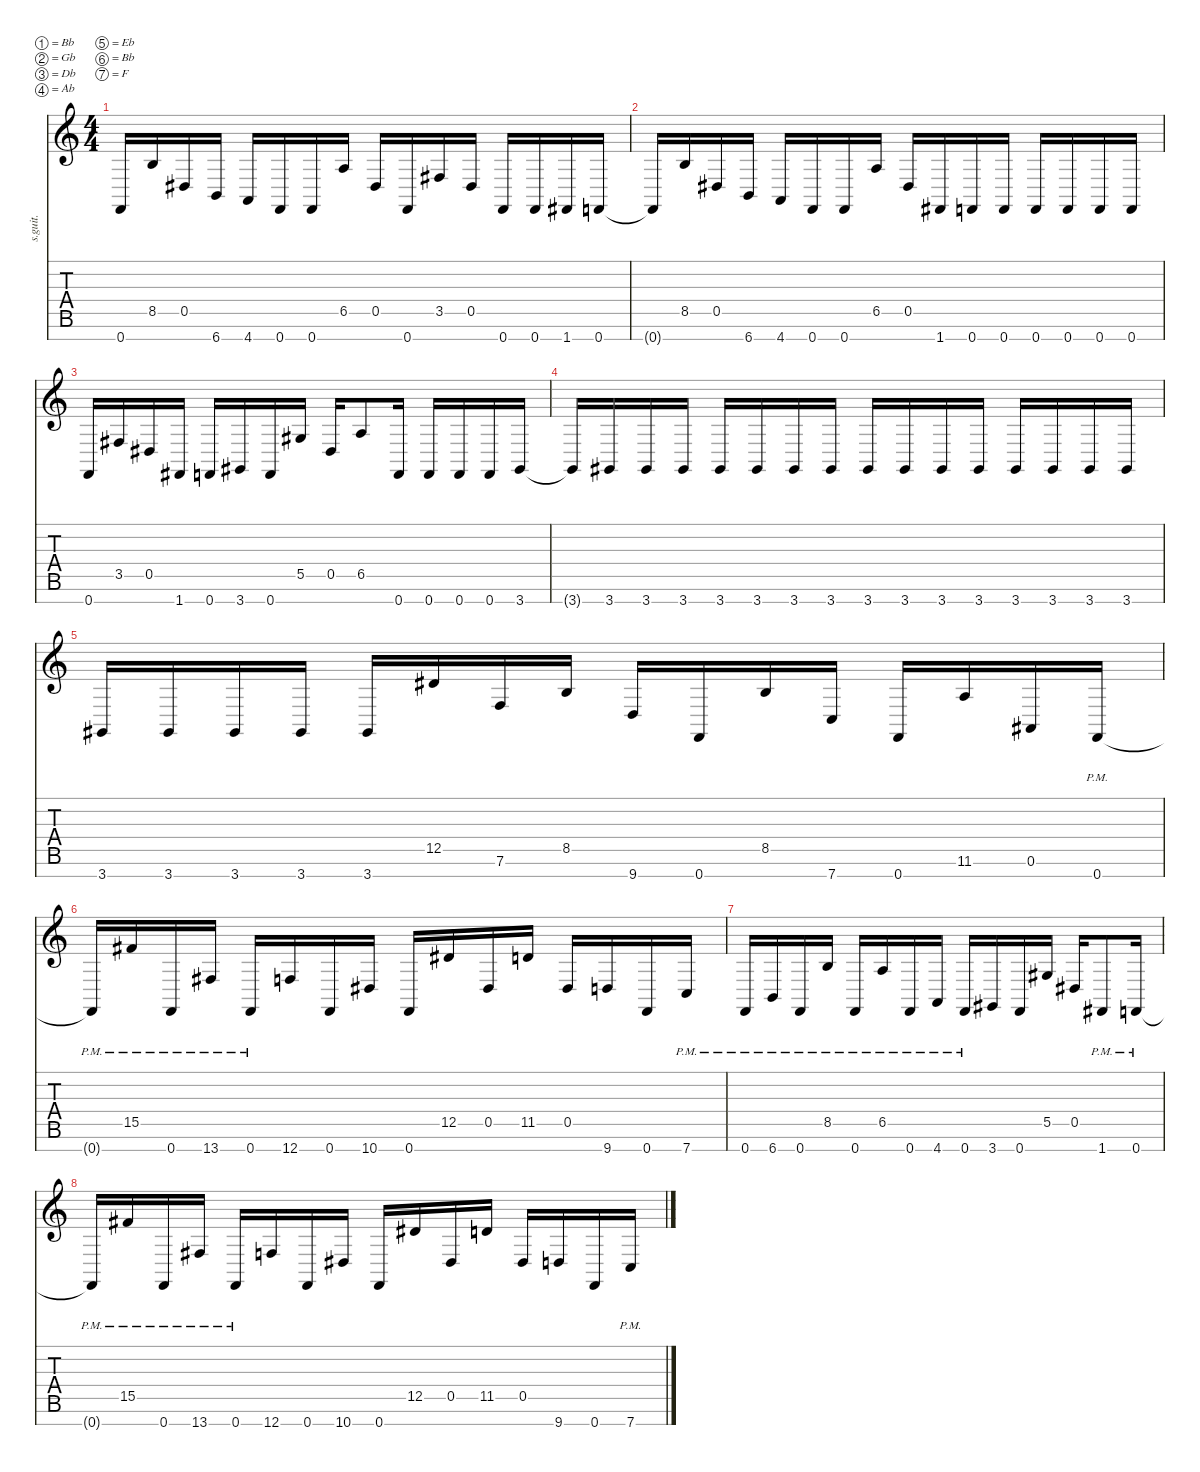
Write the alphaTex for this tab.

\defaultSystemsLayout 4
\hideDynamics
\bracketExtendMode nobrackets
\track ("Fredrik Thordendal" "s.guit.") {instrument distortionguitar}
\staff {score tabs}
\tuning (Bb3 Gb3 Db3 Ab2 Eb2 Bb1 F1)
\ts (4 4)
\tempo (110 hide)
\clef g2
\ks c
0.7.16{lyrics (0 "") lyrics (1 "") lyrics (2 "") lyrics (3 "") lyrics (4 "") dy f} 8.5.16{lyrics (0 "") lyrics (1 "") lyrics (2 "") lyrics (3 "") lyrics (4 "")} 0.5{acc #}.16{lyrics (0 "") lyrics (1 "") lyrics (2 "") lyrics (3 "") lyrics (4 "")} 6.7.16{lyrics (0 "") lyrics (1 "") lyrics (2 "") lyrics (3 "") lyrics (4 "")} 4.7.16{lyrics (0 "") lyrics (1 "") lyrics (2 "") lyrics (3 "") lyrics (4 "")} 0.7.16{lyrics (0 "") lyrics (1 "") lyrics (2 "") lyrics (3 "") lyrics (4 "")} 0.7.16{lyrics (0 "") lyrics (1 "") lyrics (2 "") lyrics (3 "") lyrics (4 "")} 6.5.16{lyrics (0 "") lyrics (1 "") lyrics (2 "") lyrics (3 "") lyrics (4 "")} 0.5{acc #}.16{lyrics (0 "") lyrics (1 "") lyrics (2 "") lyrics (3 "") lyrics (4 "")} 0.7.16{lyrics (0 "") lyrics (1 "") lyrics (2 "") lyrics (3 "") lyrics (4 "")} 3.5{acc #}.16{lyrics (0 "") lyrics (1 "") lyrics (2 "") lyrics (3 "") lyrics (4 "")} 0.5{acc #}.16{lyrics (0 "") lyrics (1 "") lyrics (2 "") lyrics (3 "") lyrics (4 "")} 0.7.16{lyrics (0 "") lyrics (1 "") lyrics (2 "") lyrics (3 "") lyrics (4 "")} 0.7.16{lyrics (0 "") lyrics (1 "") lyrics (2 "") lyrics (3 "") lyrics (4 "")} 1.7{acc #}.16{lyrics (0 "") lyrics (1 "") lyrics (2 "") lyrics (3 "") lyrics (4 "")} 0.7.16{lyrics (0 "") lyrics (1 "") lyrics (2 "") lyrics (3 "") lyrics (4 "")} |
0.7{t}.16{lyrics (0 "") lyrics (1 "") lyrics (2 "") lyrics (3 "") lyrics (4 "")} 8.5.16{lyrics (0 "") lyrics (1 "") lyrics (2 "") lyrics (3 "") lyrics (4 "")} 0.5{acc #}.16{lyrics (0 "") lyrics (1 "") lyrics (2 "") lyrics (3 "") lyrics (4 "")} 6.7.16{lyrics (0 "") lyrics (1 "") lyrics (2 "") lyrics (3 "") lyrics (4 "")} 4.7.16{lyrics (0 "") lyrics (1 "") lyrics (2 "") lyrics (3 "") lyrics (4 "")} 0.7.16{lyrics (0 "") lyrics (1 "") lyrics (2 "") lyrics (3 "") lyrics (4 "")} 0.7.16{lyrics (0 "") lyrics (1 "") lyrics (2 "") lyrics (3 "") lyrics (4 "")} 6.5.16{lyrics (0 "") lyrics (1 "") lyrics (2 "") lyrics (3 "") lyrics (4 "")} 0.5{acc #}.16{lyrics (0 "") lyrics (1 "") lyrics (2 "") lyrics (3 "") lyrics (4 "")} 1.7{acc #}.16{lyrics (0 "") lyrics (1 "") lyrics (2 "") lyrics (3 "") lyrics (4 "")} 0.7.16{lyrics (0 "") lyrics (1 "") lyrics (2 "") lyrics (3 "") lyrics (4 "")} 0.7.16{lyrics (0 "") lyrics (1 "") lyrics (2 "") lyrics (3 "") lyrics (4 "")} 0.7.16{lyrics (0 "") lyrics (1 "") lyrics (2 "") lyrics (3 "") lyrics (4 "")} 0.7.16{lyrics (0 "") lyrics (1 "") lyrics (2 "") lyrics (3 "") lyrics (4 "")} 0.7.16{lyrics (0 "") lyrics (1 "") lyrics (2 "") lyrics (3 "") lyrics (4 "")} 0.7.16{lyrics (0 "") lyrics (1 "") lyrics (2 "") lyrics (3 "") lyrics (4 "")} |
0.7.16{lyrics (0 "") lyrics (1 "") lyrics (2 "") lyrics (3 "") lyrics (4 "")} 3.5{acc #}.16{lyrics (0 "") lyrics (1 "") lyrics (2 "") lyrics (3 "") lyrics (4 "")} 0.5{acc #}.16{lyrics (0 "") lyrics (1 "") lyrics (2 "") lyrics (3 "") lyrics (4 "")} 1.7{acc #}.16{lyrics (0 "") lyrics (1 "") lyrics (2 "") lyrics (3 "") lyrics (4 "")} 0.7.16{lyrics (0 "") lyrics (1 "") lyrics (2 "") lyrics (3 "") lyrics (4 "")} 3.7{acc #}.16{lyrics (0 "") lyrics (1 "") lyrics (2 "") lyrics (3 "") lyrics (4 "")} 0.7.16{lyrics (0 "") lyrics (1 "") lyrics (2 "") lyrics (3 "") lyrics (4 "")} 5.5{acc #}.16{lyrics (0 "") lyrics (1 "") lyrics (2 "") lyrics (3 "") lyrics (4 "")} 0.5{acc #}.16{lyrics (0 "") lyrics (1 "") lyrics (2 "") lyrics (3 "") lyrics (4 "")} 6.5.8{lyrics (0 "") lyrics (1 "") lyrics (2 "") lyrics (3 "") lyrics (4 "")} 0.7.16{lyrics (0 "") lyrics (1 "") lyrics (2 "") lyrics (3 "") lyrics (4 "")} 0.7.16{lyrics (0 "") lyrics (1 "") lyrics (2 "") lyrics (3 "") lyrics (4 "")} 0.7.16{lyrics (0 "") lyrics (1 "") lyrics (2 "") lyrics (3 "") lyrics (4 "")} 0.7.16{lyrics (0 "") lyrics (1 "") lyrics (2 "") lyrics (3 "") lyrics (4 "")} 3.7{acc #}.16{lyrics (0 "") lyrics (1 "") lyrics (2 "") lyrics (3 "") lyrics (4 "")} |
3.7{t acc #}.16{lyrics (0 "") lyrics (1 "") lyrics (2 "") lyrics (3 "") lyrics (4 "")} 3.7{acc #}.16{lyrics (0 "") lyrics (1 "") lyrics (2 "") lyrics (3 "") lyrics (4 "")} 3.7{acc #}.16{lyrics (0 "") lyrics (1 "") lyrics (2 "") lyrics (3 "") lyrics (4 "")} 3.7{acc #}.16{lyrics (0 "") lyrics (1 "") lyrics (2 "") lyrics (3 "") lyrics (4 "")} 3.7{acc #}.16{lyrics (0 "") lyrics (1 "") lyrics (2 "") lyrics (3 "") lyrics (4 "")} 3.7{acc #}.16{lyrics (0 "") lyrics (1 "") lyrics (2 "") lyrics (3 "") lyrics (4 "")} 3.7{acc #}.16{lyrics (0 "") lyrics (1 "") lyrics (2 "") lyrics (3 "") lyrics (4 "")} 3.7{acc #}.16{lyrics (0 "") lyrics (1 "") lyrics (2 "") lyrics (3 "") lyrics (4 "")} 3.7{acc #}.16{lyrics (0 "") lyrics (1 "") lyrics (2 "") lyrics (3 "") lyrics (4 "")} 3.7{acc #}.16{lyrics (0 "") lyrics (1 "") lyrics (2 "") lyrics (3 "") lyrics (4 "")} 3.7{acc #}.16{lyrics (0 "") lyrics (1 "") lyrics (2 "") lyrics (3 "") lyrics (4 "")} 3.7{acc #}.16{lyrics (0 "") lyrics (1 "") lyrics (2 "") lyrics (3 "") lyrics (4 "")} 3.7{acc #}.16{lyrics (0 "") lyrics (1 "") lyrics (2 "") lyrics (3 "") lyrics (4 "")} 3.7{acc #}.16{lyrics (0 "") lyrics (1 "") lyrics (2 "") lyrics (3 "") lyrics (4 "")} 3.7{acc #}.16{lyrics (0 "") lyrics (1 "") lyrics (2 "") lyrics (3 "") lyrics (4 "")} 3.7{acc #}.16{lyrics (0 "") lyrics (1 "") lyrics (2 "") lyrics (3 "") lyrics (4 "")} |
3.7{acc #}.16{lyrics (0 "") lyrics (1 "") lyrics (2 "") lyrics (3 "") lyrics (4 "")} 3.7{acc #}.16{lyrics (0 "") lyrics (1 "") lyrics (2 "") lyrics (3 "") lyrics (4 "")} 3.7{acc #}.16{lyrics (0 "") lyrics (1 "") lyrics (2 "") lyrics (3 "") lyrics (4 "")} 3.7{acc #}.16{lyrics (0 "") lyrics (1 "") lyrics (2 "") lyrics (3 "") lyrics (4 "")} 3.7{acc #}.16{lyrics (0 "") lyrics (1 "") lyrics (2 "") lyrics (3 "") lyrics (4 "")} 12.5{acc #}.16{lyrics (0 "") lyrics (1 "") lyrics (2 "") lyrics (3 "") lyrics (4 "")} 7.6.16{lyrics (0 "") lyrics (1 "") lyrics (2 "") lyrics (3 "") lyrics (4 "")} 8.5.16{lyrics (0 "") lyrics (1 "") lyrics (2 "") lyrics (3 "") lyrics (4 "")} 9.7.16{lyrics (0 "") lyrics (1 "") lyrics (2 "") lyrics (3 "") lyrics (4 "")} 0.7.16{lyrics (0 "") lyrics (1 "") lyrics (2 "") lyrics (3 "") lyrics (4 "")} 8.5.16{lyrics (0 "") lyrics (1 "") lyrics (2 "") lyrics (3 "") lyrics (4 "")} 7.7.16{lyrics (0 "") lyrics (1 "") lyrics (2 "") lyrics (3 "") lyrics (4 "")} 0.7.16{lyrics (0 "") lyrics (1 "") lyrics (2 "") lyrics (3 "") lyrics (4 "")} 11.6.16{lyrics (0 "") lyrics (1 "") lyrics (2 "") lyrics (3 "") lyrics (4 "")} 0.6{acc #}.16{lyrics (0 "") lyrics (1 "") lyrics (2 "") lyrics (3 "") lyrics (4 "")} 0.7{pm}.16{lyrics (0 "") lyrics (1 "") lyrics (2 "") lyrics (3 "") lyrics (4 "")} |
0.7{pm t}.16{lyrics (0 "") lyrics (1 "") lyrics (2 "") lyrics (3 "") lyrics (4 "")} 15.5{pm acc #}.16{lyrics (0 "") lyrics (1 "") lyrics (2 "") lyrics (3 "") lyrics (4 "")} 0.7{pm}.16{lyrics (0 "") lyrics (1 "") lyrics (2 "") lyrics (3 "") lyrics (4 "")} 13.7{pm acc #}.16{lyrics (0 "") lyrics (1 "") lyrics (2 "") lyrics (3 "") lyrics (4 "")} 0.7{pm}.16{lyrics (0 "") lyrics (1 "") lyrics (2 "") lyrics (3 "") lyrics (4 "")} 12.7.16{lyrics (0 "") lyrics (1 "") lyrics (2 "") lyrics (3 "") lyrics (4 "")} 0.7.16{lyrics (0 "") lyrics (1 "") lyrics (2 "") lyrics (3 "") lyrics (4 "")} 10.7{acc #}.16{lyrics (0 "") lyrics (1 "") lyrics (2 "") lyrics (3 "") lyrics (4 "")} 0.7.16{lyrics (0 "") lyrics (1 "") lyrics (2 "") lyrics (3 "") lyrics (4 "")} 12.5{acc #}.16{lyrics (0 "") lyrics (1 "") lyrics (2 "") lyrics (3 "") lyrics (4 "")} 0.5{acc #}.16{lyrics (0 "") lyrics (1 "") lyrics (2 "") lyrics (3 "") lyrics (4 "")} 11.5.16{lyrics (0 "") lyrics (1 "") lyrics (2 "") lyrics (3 "") lyrics (4 "")} 0.5{acc #}.16{lyrics (0 "") lyrics (1 "") lyrics (2 "") lyrics (3 "") lyrics (4 "")} 9.7.16{lyrics (0 "") lyrics (1 "") lyrics (2 "") lyrics (3 "") lyrics (4 "")} 0.7.16{lyrics (0 "") lyrics (1 "") lyrics (2 "") lyrics (3 "") lyrics (4 "")} 7.7{pm}.16{lyrics (0 "") lyrics (1 "") lyrics (2 "") lyrics (3 "") lyrics (4 "")} |
0.7{pm}.16{lyrics (0 "") lyrics (1 "") lyrics (2 "") lyrics (3 "") lyrics (4 "")} 6.7{pm}.16{lyrics (0 "") lyrics (1 "") lyrics (2 "") lyrics (3 "") lyrics (4 "")} 0.7{pm}.16{lyrics (0 "") lyrics (1 "") lyrics (2 "") lyrics (3 "") lyrics (4 "")} 8.5{pm}.16{lyrics (0 "") lyrics (1 "") lyrics (2 "") lyrics (3 "") lyrics (4 "")} 0.7{pm}.16{lyrics (0 "") lyrics (1 "") lyrics (2 "") lyrics (3 "") lyrics (4 "")} 6.5{pm}.16{lyrics (0 "") lyrics (1 "") lyrics (2 "") lyrics (3 "") lyrics (4 "")} 0.7{pm}.16{lyrics (0 "") lyrics (1 "") lyrics (2 "") lyrics (3 "") lyrics (4 "")} 4.7{pm}.16{lyrics (0 "") lyrics (1 "") lyrics (2 "") lyrics (3 "") lyrics (4 "")} 0.7{pm}.16{lyrics (0 "") lyrics (1 "") lyrics (2 "") lyrics (3 "") lyrics (4 "")} 3.7{acc #}.16{lyrics (0 "") lyrics (1 "") lyrics (2 "") lyrics (3 "") lyrics (4 "")} 0.7.16{lyrics (0 "") lyrics (1 "") lyrics (2 "") lyrics (3 "") lyrics (4 "")} 5.5{acc #}.16{lyrics (0 "") lyrics (1 "") lyrics (2 "") lyrics (3 "") lyrics (4 "")} 0.5{acc #}.16{lyrics (0 "") lyrics (1 "") lyrics (2 "") lyrics (3 "") lyrics (4 "")} 1.7{pm acc #}.8{lyrics (0 "") lyrics (1 "") lyrics (2 "") lyrics (3 "") lyrics (4 "")} 0.7{pm}.16{lyrics (0 "") lyrics (1 "") lyrics (2 "") lyrics (3 "") lyrics (4 "")} |
0.7{pm t}.16{lyrics (0 "") lyrics (1 "") lyrics (2 "") lyrics (3 "") lyrics (4 "")} 15.5{pm acc #}.16{lyrics (0 "") lyrics (1 "") lyrics (2 "") lyrics (3 "") lyrics (4 "")} 0.7{pm}.16{lyrics (0 "") lyrics (1 "") lyrics (2 "") lyrics (3 "") lyrics (4 "")} 13.7{pm acc #}.16{lyrics (0 "") lyrics (1 "") lyrics (2 "") lyrics (3 "") lyrics (4 "")} 0.7{pm}.16{lyrics (0 "") lyrics (1 "") lyrics (2 "") lyrics (3 "") lyrics (4 "")} 12.7.16{lyrics (0 "") lyrics (1 "") lyrics (2 "") lyrics (3 "") lyrics (4 "")} 0.7.16{lyrics (0 "") lyrics (1 "") lyrics (2 "") lyrics (3 "") lyrics (4 "")} 10.7{acc #}.16{lyrics (0 "") lyrics (1 "") lyrics (2 "") lyrics (3 "") lyrics (4 "")} 0.7.16{lyrics (0 "") lyrics (1 "") lyrics (2 "") lyrics (3 "") lyrics (4 "")} 12.5{acc #}.16{lyrics (0 "") lyrics (1 "") lyrics (2 "") lyrics (3 "") lyrics (4 "")} 0.5{acc #}.16{lyrics (0 "") lyrics (1 "") lyrics (2 "") lyrics (3 "") lyrics (4 "")} 11.5.16{lyrics (0 "") lyrics (1 "") lyrics (2 "") lyrics (3 "") lyrics (4 "")} 0.5{acc #}.16{lyrics (0 "") lyrics (1 "") lyrics (2 "") lyrics (3 "") lyrics (4 "")} 9.7.16{lyrics (0 "") lyrics (1 "") lyrics (2 "") lyrics (3 "") lyrics (4 "")} 0.7.16{lyrics (0 "") lyrics (1 "") lyrics (2 "") lyrics (3 "") lyrics (4 "")} 7.7{pm}.16{lyrics (0 "") lyrics (1 "") lyrics (2 "") lyrics (3 "") lyrics (4 "")}
